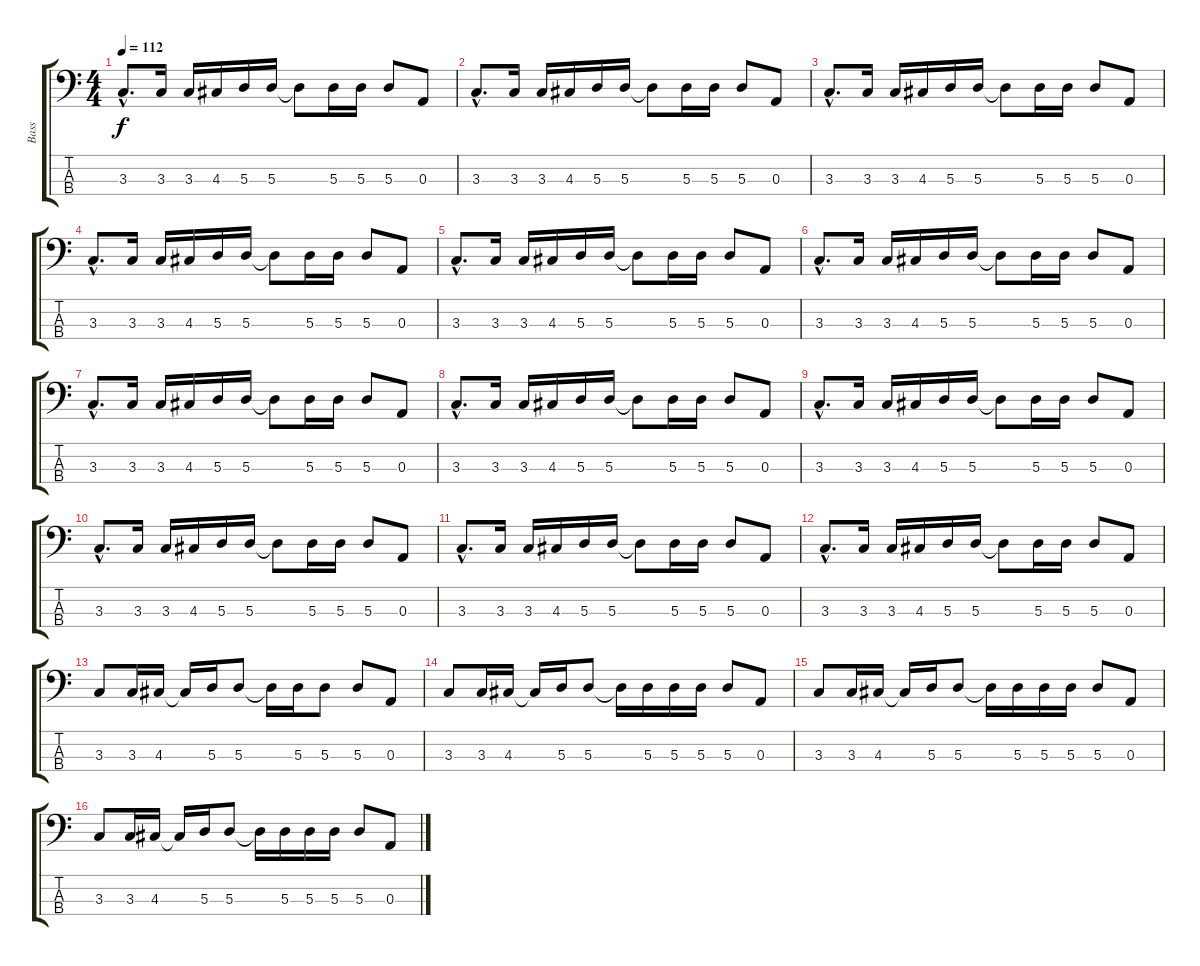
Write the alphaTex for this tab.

\track ("Bass" "Bass") {instrument electricbassfinger}
\staff {score tabs}
\tuning (G2 D2 A1 D1) {hide}
\ts (4 4)
\tempo 112
\clef f4
\ks c
3.3{hac}.8{d dy f} 3.3.16 3.3.16 4.3.16 5.3.16 5.3.16 5.3{t}.8 5.3.16 5.3.16 5.3.8 0.3.8 |
3.3{hac}.8{d} 3.3.16 3.3.16 4.3.16 5.3.16 5.3.16 5.3{t}.8 5.3.16 5.3.16 5.3.8 0.3.8 |
3.3{hac}.8{d} 3.3.16 3.3.16 4.3.16 5.3.16 5.3.16 5.3{t}.8 5.3.16 5.3.16 5.3.8 0.3.8 |
3.3{hac}.8{d} 3.3.16 3.3.16 4.3.16 5.3.16 5.3.16 5.3{t}.8 5.3.16 5.3.16 5.3.8 0.3.8 |
3.3{hac}.8{d} 3.3.16 3.3.16 4.3.16 5.3.16 5.3.16 5.3{t}.8 5.3.16 5.3.16 5.3.8 0.3.8 |
3.3{hac}.8{d} 3.3.16 3.3.16 4.3.16 5.3.16 5.3.16 5.3{t}.8 5.3.16 5.3.16 5.3.8 0.3.8 |
3.3{hac}.8{d} 3.3.16 3.3.16 4.3.16 5.3.16 5.3.16 5.3{t}.8 5.3.16 5.3.16 5.3.8 0.3.8 |
3.3{hac}.8{d} 3.3.16 3.3.16 4.3.16 5.3.16 5.3.16 5.3{t}.8 5.3.16 5.3.16 5.3.8 0.3.8 |
3.3{hac}.8{d} 3.3.16 3.3.16 4.3.16 5.3.16 5.3.16 5.3{t}.8 5.3.16 5.3.16 5.3.8 0.3.8 |
3.3{hac}.8{d} 3.3.16 3.3.16 4.3.16 5.3.16 5.3.16 5.3{t}.8 5.3.16 5.3.16 5.3.8 0.3.8 |
3.3{hac}.8{d} 3.3.16 3.3.16 4.3.16 5.3.16 5.3.16 5.3{t}.8 5.3.16 5.3.16 5.3.8 0.3.8 |
3.3{hac}.8{d} 3.3.16 3.3.16 4.3.16 5.3.16 5.3.16 5.3{t}.8 5.3.16 5.3.16 5.3.8 0.3.8 |
3.3.8 3.3.16 4.3.16 4.3{t}.16 5.3.16 5.3.8 5.3{t}.16 5.3.16 5.3.8 5.3.8 0.3.8 |
3.3.8 3.3.16 4.3.16 4.3{t}.16 5.3.16 5.3.8 5.3{t}.16 5.3.16 5.3.16 5.3.16 5.3.8 0.3.8 |
3.3.8 3.3.16 4.3.16 4.3{t}.16 5.3.16 5.3.8 5.3{t}.16 5.3.16 5.3.16 5.3.16 5.3.8 0.3.8 |
3.3.8 3.3.16 4.3.16 4.3{t}.16 5.3.16 5.3.8 5.3{t}.16 5.3.16 5.3.16 5.3.16 5.3.8 0.3.8
